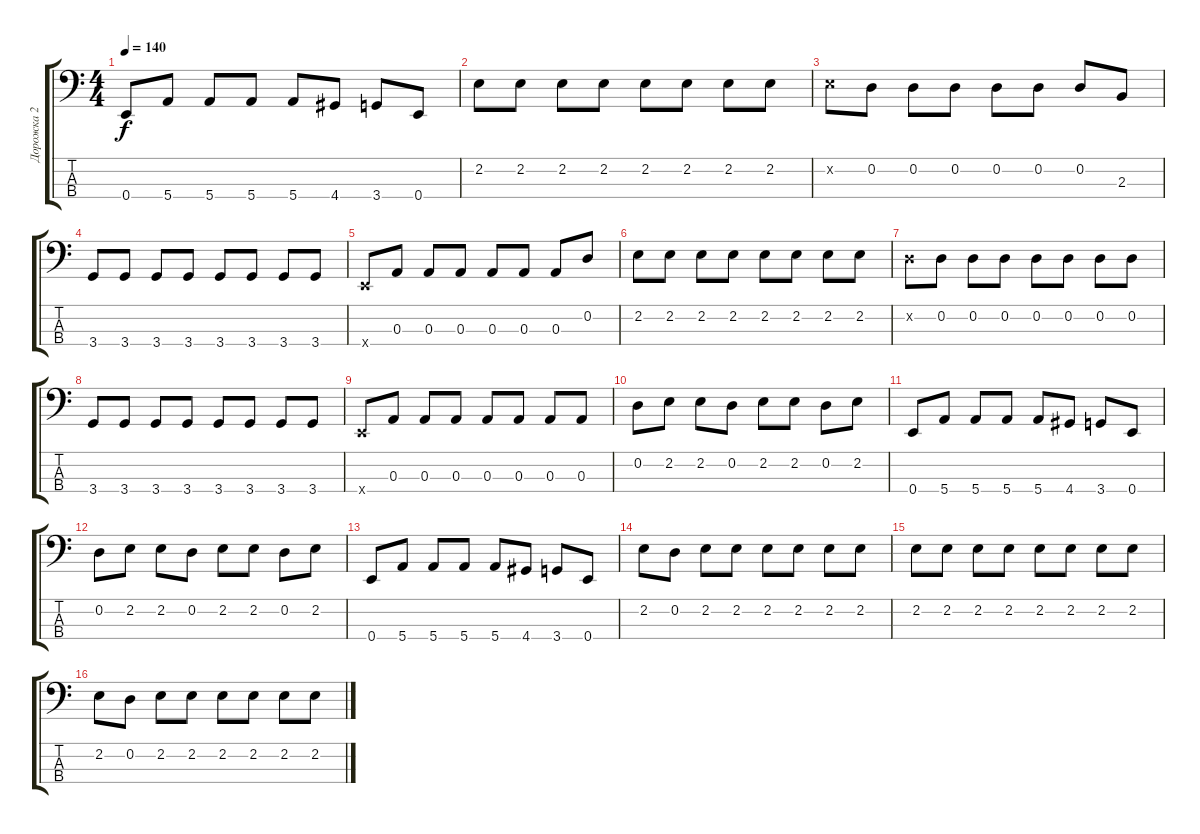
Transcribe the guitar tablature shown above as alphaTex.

\track ("Дорожка 2" "Дорожка 2") {instrument slapbass2}
\staff {score tabs}
\tuning (G2 D2 A1 E1) {hide}
\ts (4 4)
\tempo 140
\clef f4
\ks c
0.4.8{dy f} 5.4.8 5.4.8 5.4.8 5.4.8 4.4.8 3.4.8 0.4.8 |
2.2.8 2.2.8 2.2.8 2.2.8 2.2.8 2.2.8 2.2.8 2.2.8 |
2.2{x}.8 0.2.8 0.2.8 0.2.8 0.2.8 0.2.8 0.2.8 2.3.8 |
3.4.8 3.4.8 3.4.8 3.4.8 3.4.8 3.4.8 3.4.8 3.4.8 |
0.4{x}.8 0.3.8 0.3.8 0.3.8 0.3.8 0.3.8 0.3.8 0.2.8 |
2.2.8 2.2.8 2.2.8 2.2.8 2.2.8 2.2.8 2.2.8 2.2.8 |
0.2{x}.8 0.2.8 0.2.8 0.2.8 0.2.8 0.2.8 0.2.8 0.2.8 |
3.4.8 3.4.8 3.4.8 3.4.8 3.4.8 3.4.8 3.4.8 3.4.8 |
0.4{x}.8 0.3.8 0.3.8 0.3.8 0.3.8 0.3.8 0.3.8 0.3.8 |
0.2.8 2.2.8 2.2.8 0.2.8 2.2.8 2.2.8 0.2.8 2.2.8 |
0.4.8 5.4.8 5.4.8 5.4.8 5.4.8 4.4.8 3.4.8 0.4.8 |
0.2.8 2.2.8 2.2.8 0.2.8 2.2.8 2.2.8 0.2.8 2.2.8 |
0.4.8 5.4.8 5.4.8 5.4.8 5.4.8 4.4.8 3.4.8 0.4.8 |
2.2.8 0.2.8 2.2.8 2.2.8 2.2.8 2.2.8 2.2.8 2.2.8 |
2.2.8 2.2.8 2.2.8 2.2.8 2.2.8 2.2.8 2.2.8 2.2.8 |
2.2.8 0.2.8 2.2.8 2.2.8 2.2.8 2.2.8 2.2.8 2.2.8
